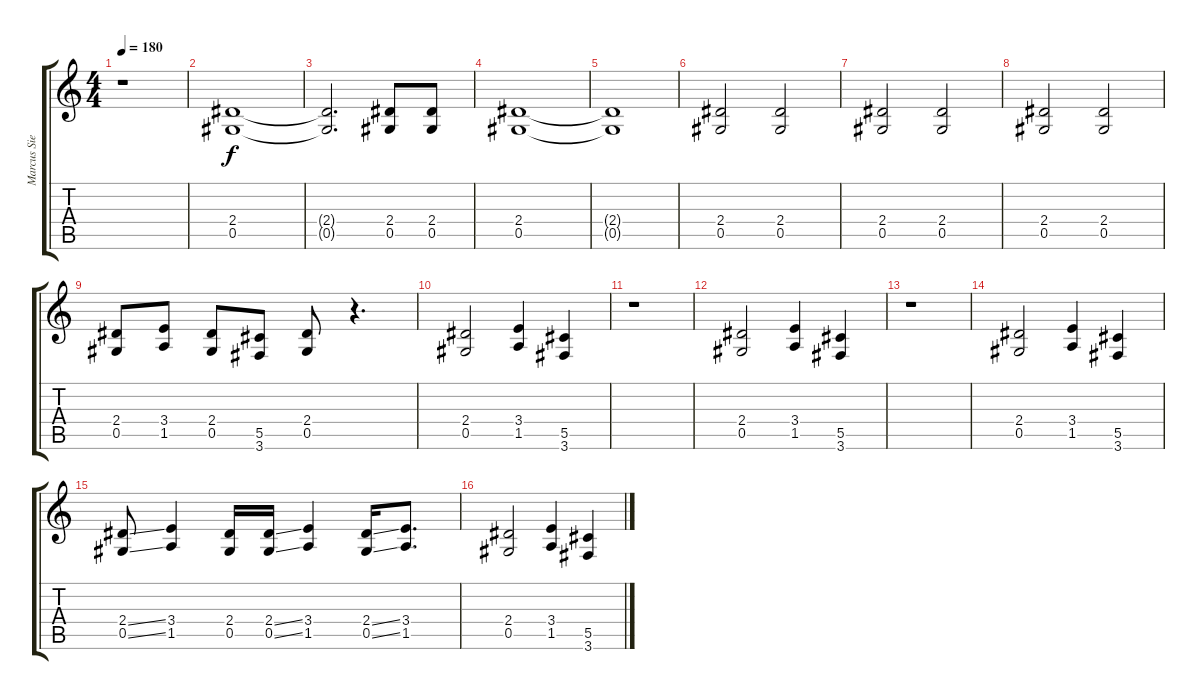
\track ("Marcus Siepen" "Marcus Sie") {instrument distortionguitar}
\staff {score tabs}
\tuning (Eb4 Bb3 Gb3 Db3 Ab2 Eb2) {hide}
\ts (4 4)
\tempo 180
\clef g2
\ks c
r.1{dy f instrument distortionguitar} |
(2.4 0.5).1 |
(2.4{t} 0.5{t}).2{d} (2.4 0.5).8 (2.4 0.5).8 |
(2.4 0.5).1 |
(2.4{t} 0.5{t}).1 |
(2.4 0.5).2 (2.4 0.5).2 |
(2.4 0.5).2 (2.4 0.5).2 |
(2.4 0.5).2 (2.4 0.5).2 |
(2.4 0.5).8 (3.4 1.5).8 (2.4 0.5).8 (5.5 3.6).8 (2.4 0.5).8 r.4{d} |
(2.4 0.5).2 (3.4 1.5).4 (5.5 3.6).4 |
r.1 |
(2.4 0.5).2 (3.4 1.5).4 (5.5 3.6).4 |
r.1 |
(2.4 0.5).2 (3.4 1.5).4 (5.5 3.6).4 |
(2.4{ss} 0.5{ss}).8 (3.4 1.5).4 (2.4 0.5).16 (2.4{ss} 0.5{ss}).16 (3.4 1.5).4 (2.4{ss} 0.5{ss}).16 (3.4 1.5).8{d} |
(2.4 0.5).2 (3.4 1.5).4 (5.5 3.6).4
